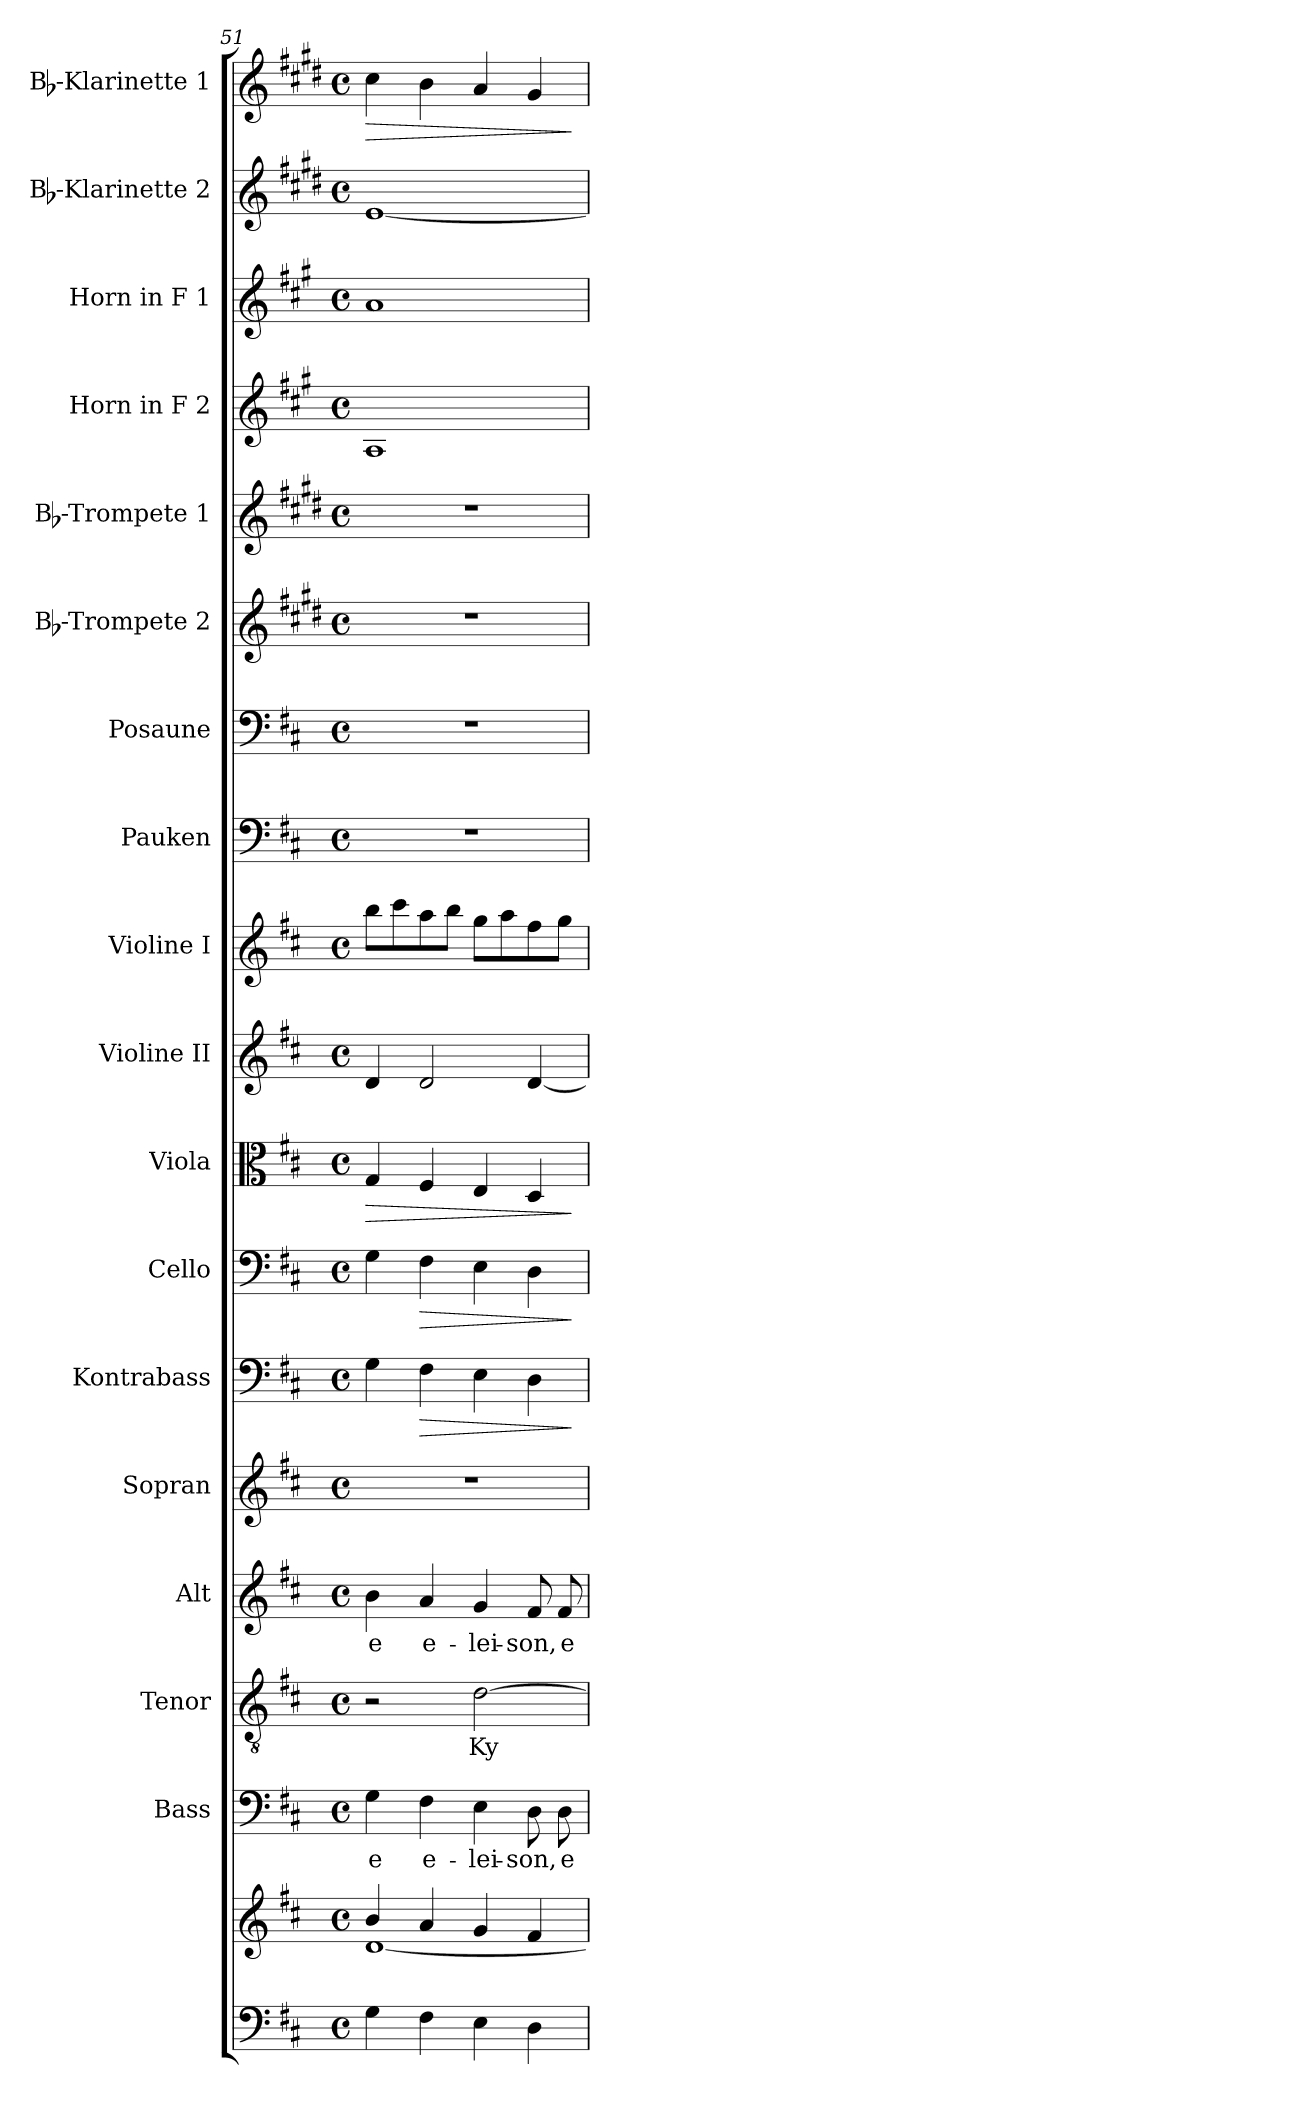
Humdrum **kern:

**kern	**kern	**kern	**text	**kern	**text	**kern	**text	**kern	**kern	**dynam	**kern	**dynam	**kern	**dynam	**kern	**kern	**kern	**kern	**kern	**kern	**kern	**kern	**kern	**kern	**dynam
*part18	*part18	*part17	*part17	*part16	*part16	*part15	*part15	*part14	*part13	*part13	*part12	*part12	*part11	*part11	*part10	*part9	*part8	*part7	*part6	*part5	*part4	*part3	*part2	*part1	*part1
*staff19	*staff18	*staff17	*staff17	*staff16	*staff16	*staff15	*staff15	*staff14	*staff13	*staff13	*staff12	*staff12	*staff11	*staff11	*staff10	*staff9	*staff8	*staff7	*staff6	*staff5	*staff4	*staff3	*staff2	*staff1	*staff1
*	*	*I"Bass	*	*I"Tenor	*	*I"Alt	*	*I"Sopran	*I"Kontrabass	*	*I"Cello	*	*I"Viola	*	*I"Violine II	*I"Violine I	*I"Pauken	*I"Posaune	*I"Bb-Trompete 2	*I"Bb-Trompete 1	*I"Horn in F 2	*I"Horn in F 1	*I"Bb-Klarinette 2	*I"Bb-Klarinette 1	*
*	*	*I'B.	*	*I'T.	*	*I'A.	*	*I'S.	*I'Kb.	*	*	*	*I'Vla.	*	*I'Vl. II	*I'Vl. I	*I'Pk.	*I'Pos.	*I'Bb Trp. 2	*I'Bb Trp. 1	*	*	*I'Bb Kl. 2	*I'Bb Kl. 1	*
*clefF4	*clefG2	*clefF4	*	*clefGv2	*	*clefG2	*	*clefG2	*clefF4	*	*clefF4	*	*clefC3	*	*clefG2	*clefG2	*clefF4	*clefF4	*clefG2	*clefG2	*clefG2	*clefG2	*clefG2	*clefG2	*
*	*	*	*	*	*	*	*	*	*ITrd7c12	*	*	*	*	*	*	*	*	*	*ITrd1c2	*ITrd1c2	*ITrd4c7	*ITrd4c7	*ITrd1c2	*ITrd1c2	*
*k[f#c#]	*k[f#c#]	*k[f#c#]	*	*k[f#c#]	*	*k[f#c#]	*	*k[f#c#]	*k[f#c#]	*	*k[f#c#]	*	*k[f#c#]	*	*k[f#c#]	*k[f#c#]	*k[f#c#]	*k[f#c#]	*k[f#c#]	*k[f#c#]	*k[f#c#]	*k[f#c#]	*k[f#c#]	*k[f#c#]	*
*D:	*D:	*D:	*	*D:	*	*D:	*	*D:	*D:	*	*D:	*	*D:	*	*D:	*D:	*D:	*D:	*D:	*D:	*D:	*D:	*D:	*D:	*
*M4/4	*M4/4	*M4/4	*	*M4/4	*	*M4/4	*	*M4/4	*M4/4	*	*M4/4	*	*M4/4	*	*M4/4	*M4/4	*M4/4	*M4/4	*M4/4	*M4/4	*M4/4	*M4/4	*M4/4	*M4/4	*
*met(c)	*met(c)	*met(c)	*	*met(c)	*	*met(c)	*	*met(c)	*met(c)	*	*met(c)	*	*met(c)	*	*met(c)	*met(c)	*met(c)	*met(c)	*met(c)	*met(c)	*met(c)	*met(c)	*met(c)	*met(c)	*
=51	=51	=51	=51	=51	=51	=51	=51	=51	=51	=51	=51	=51	=51	=51	=51	=51	=51	=51	=51	=51	=51	=51	=51	=51	=51
*	*^	*	*	*	*	*	*	*	*	*	*	*	*	*	*	*	*	*	*	*	*	*	*	*	*
!	!	!	!	!LO:LY:b	!	!	!	!LO:LY:b	!	!	!	!	!	!	!LO:HP:b	!	!	!	!	!	!	!	!	!	!	!LO:HP:b
4G\	4b/	[<1d	4G\	-e	2r	.	4b\	-e	1r	4GG\	.	4G\	.	4G/	>	4d/	8bb\L	1r	1r	1r	1r	1D	1d	[1d	4b\	>
.	.	.	.	.	.	.	.	.	.	.	.	.	.	.	.	.	8ccc#\	.	.	.	.	.	.	.	.	.
!	!	!	!	!LO:LY:b	!	!	!	!LO:LY:b	!	!	!LO:HP:b	!	!LO:HP:b	!	!	!	!	!	!	!	!	!	!	!	!	!
4F#\	4a/	.	4F#\	e-	.	.	4a/	e-	.	4FF#\	>	4F#\	>	4F#/	.	2d/	8aa\	.	.	.	.	.	.	.	4a\	.
.	.	.	.	.	.	.	.	.	.	.	.	.	.	.	.	.	8bb\J	.	.	.	.	.	.	.	.	.
!	!	!	!	!LO:LY:b	!	!LO:LY:b	!	!LO:LY:b	!	!	!	!	!	!	!	!	!	!	!	!	!	!	!	!	!	!
4E\	4g/	.	4E\	-lei-	[2d\	Ky-	4g/	-lei-	.	4EE\	.	4E\	.	4E/	.	.	8gg\L	.	.	.	.	.	.	.	4g/	.
.	.	.	.	.	.	.	.	.	.	.	.	.	.	.	.	.	8aa\	.	.	.	.	.	.	.	.	.
!	!	!	!	!LO:LY:b	!	!	!	!LO:LY:b	!	!	!	!	!	!	!	!	!	!	!	!	!	!	!	!	!	!
4D\	4f#/	.	8D\	-son,	.	.	8f#/	-son,	.	4DD\	.	4D\	.	4D/	.	[4d/	8ff#\	.	.	.	.	.	.	.	4f#/	.
!	!	!	!	!LO:LY:b	!	!	!	!LO:LY:b	!	!	!	!	!	!	!	!	!	!	!	!	!	!	!	!	!	!
.	.	.	8D\	e-	.	.	8f#/	e-	.	.	.	.	.	.	.	.	8gg\J	.	.	.	.	.	.	.	.	.
*	*v	*v	*	*	*	*	*	*	*	*	*	*	*	*	*	*	*	*	*	*	*	*	*	*	*	*
.	.	.	.	.	.	.	.	.	.	]	.	]	.	]	.	.	.	.	.	.	.	.	.	.	]
=	=	=	=	=	=	=	=	=	=	=	=	=	=	=	=	=	=	=	=	=	=	=	=	=	=
*-	*-	*-	*-	*-	*-	*-	*-	*-	*-	*-	*-	*-	*-	*-	*-	*-	*-	*-	*-	*-	*-	*-	*-	*-	*-
